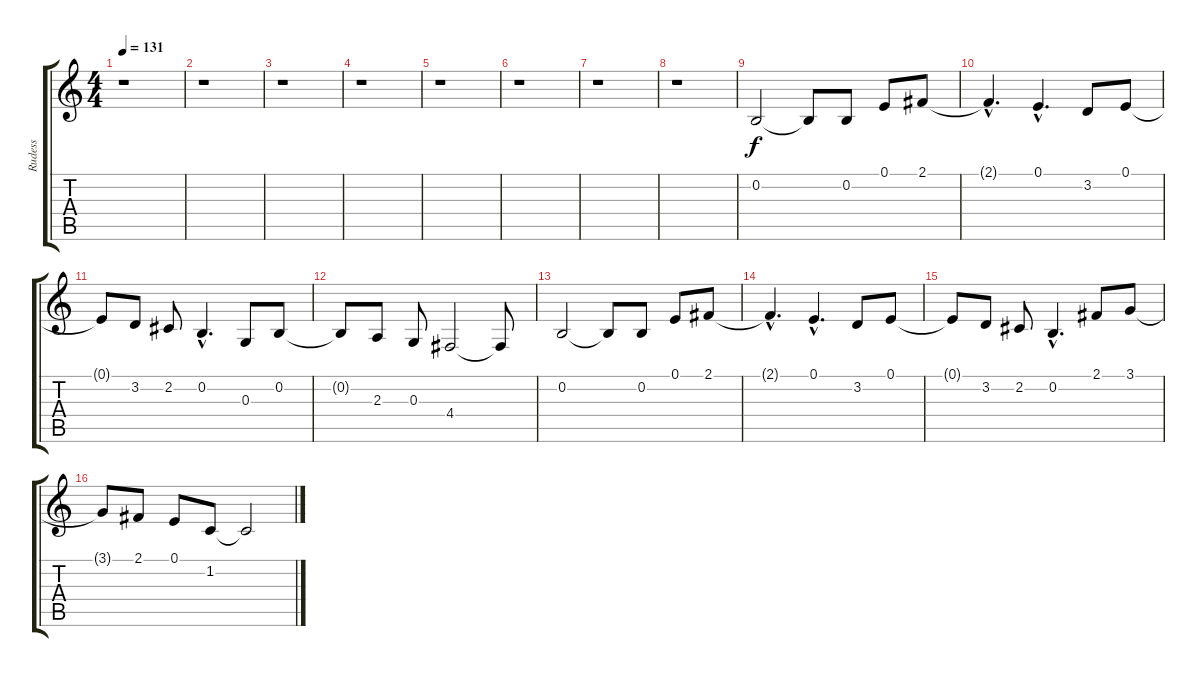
\track ("Rudess" "Rudess") {instrument brightacousticpiano}
\staff {score tabs}
\tuning (E4 B3 G3 D3 A2 E2) {hide}
\ts (4 4)
\tempo 131
\tempo 91
\tempo 131
\clef g2
\ks c
r.1{dy f instrument brightacousticpiano} |
r.1 |
r.1 |
r.1 |
r.1 |
r.1 |
r.1 |
r.1 |
0.2.2 0.2{t}.8 0.2.8 0.1.8 2.1.8 |
2.1{hac t}.4{d} 0.1{hac}.4{d} 3.2.8 0.1.8 |
0.1{t}.8 3.2.8 2.2.8 0.2{hac}.4{d} 0.3.8 0.2.8 |
0.2{t}.8 2.3.8 0.3.8 4.4.2 4.4{t}.8 |
0.2.2 0.2{t}.8 0.2.8 0.1.8 2.1.8 |
2.1{hac t}.4{d} 0.1{hac}.4{d} 3.2.8 0.1.8 |
0.1{t}.8 3.2.8 2.2.8 0.2{hac}.4{d} 2.1.8 3.1.8 |
3.1{t}.8 2.1.8 0.1.8 1.2.8 1.2{t}.2
